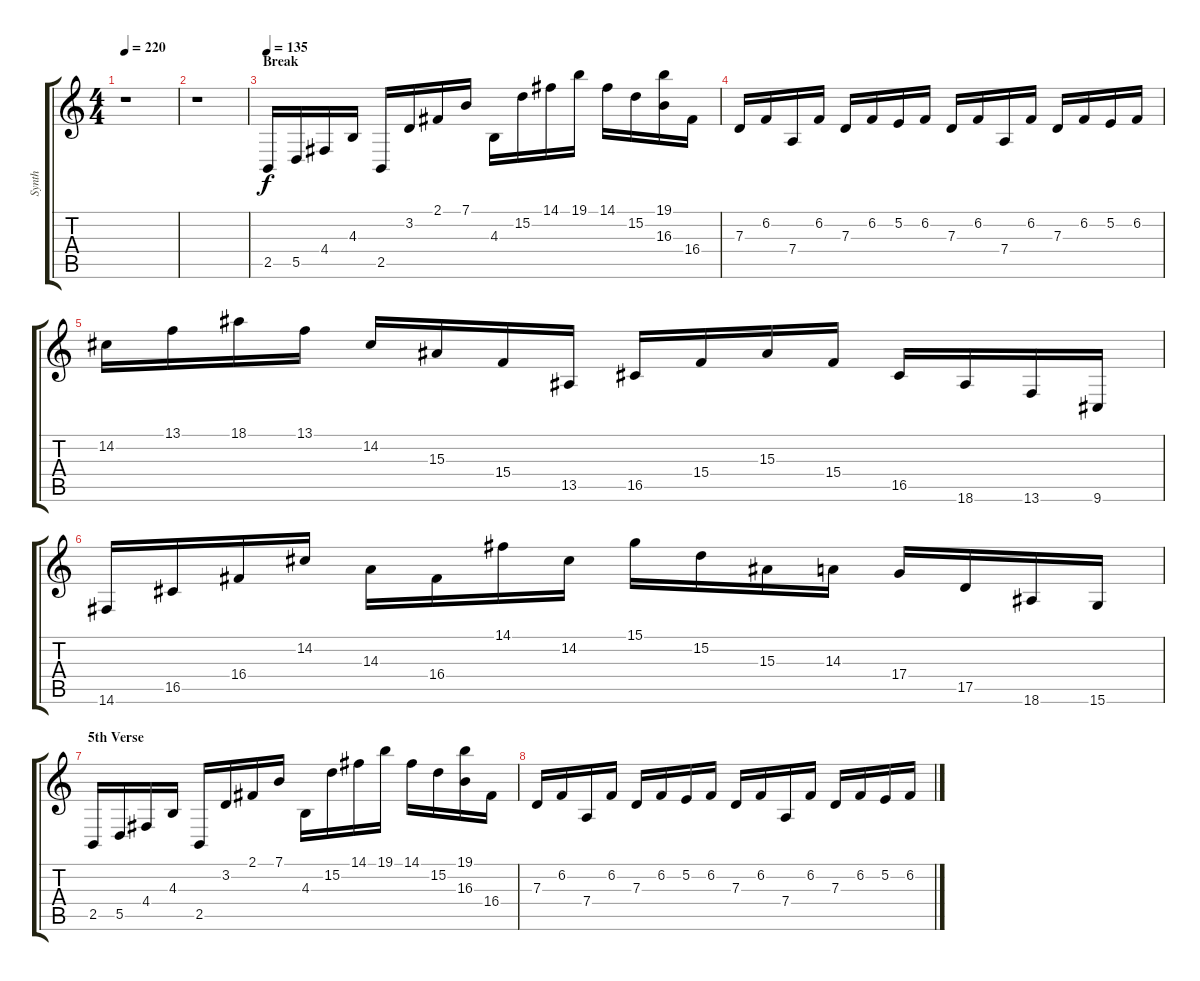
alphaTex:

\track ("Synth" "Synth") {instrument pad5bowed}
\staff {score tabs}
\tuning (E4 B3 G3 D3 A2 E2) {hide}
\ts (4 4)
\tempo 220
\clef g2
\ks c
r.1{dy f} |
r.1 |
\section ("" "Break")
\tempo 135
2.5.16 5.5.16 4.4.16 4.3.16 2.5.16 3.2.16 2.1.16 7.1.16 4.3.16 15.2.16 14.1.16 19.1.16 14.1.16 15.2.16 (19.1 16.3).16 16.4.16 |
7.3.16 6.2.16 7.4.16 6.2.16 7.3.16 6.2.16 5.2.16 6.2.16 7.3.16 6.2.16 7.4.16 6.2.16 7.3.16 6.2.16 5.2.16 6.2.16 |
14.2.16 13.1.16 18.1.16 13.1.16 14.2.16 15.3.16 15.4.16 13.5.16 16.5.16 15.4.16 15.3.16 15.4.16 16.5.16 18.6.16 13.6.16 9.6.16 |
14.6.16 16.5.16 16.4.16 14.2.16 14.3.16 16.4.16 14.1.16 14.2.16 15.1.16 15.2.16 15.3.16 14.3.16 17.4.16 17.5.16 18.6.16 15.6.16 |
\section ("" "5th Verse")
2.5.16 5.5.16 4.4.16 4.3.16 2.5.16 3.2.16 2.1.16 7.1.16 4.3.16 15.2.16 14.1.16 19.1.16 14.1.16 15.2.16 (19.1 16.3).16 16.4.16 |
7.3.16 6.2.16 7.4.16 6.2.16 7.3.16 6.2.16 5.2.16 6.2.16 7.3.16 6.2.16 7.4.16 6.2.16 7.3.16 6.2.16 5.2.16 6.2.16
